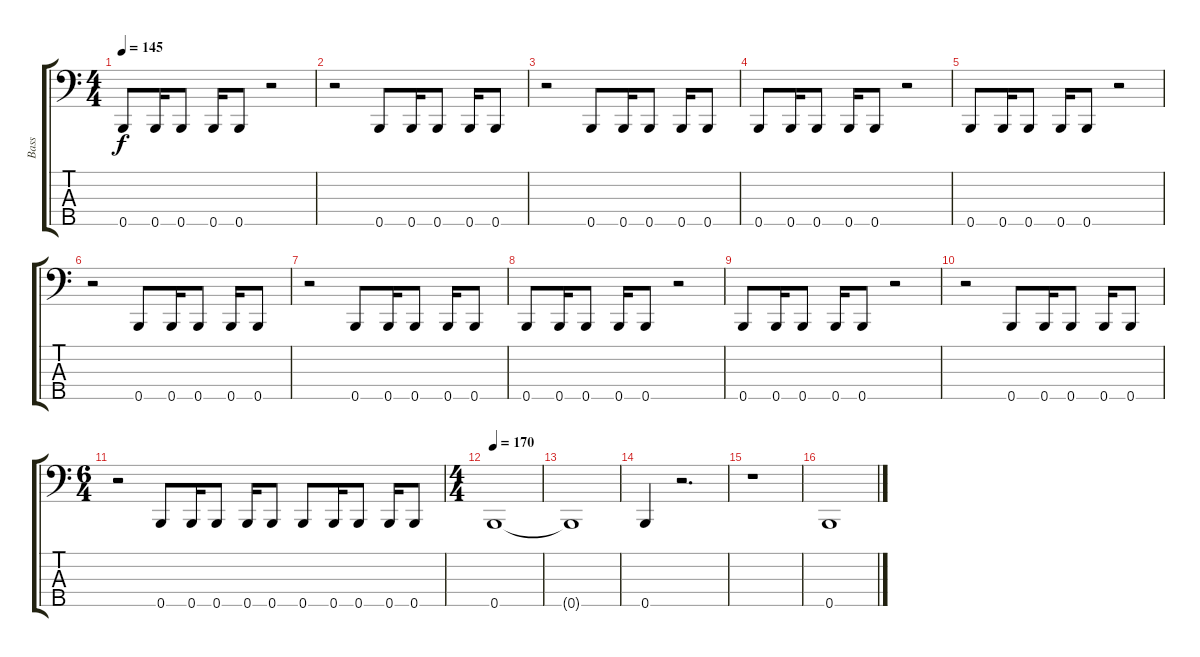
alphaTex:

\track ("Bass" "Bass") {instrument electricbassfinger}
\staff {score tabs}
\tuning (G2 D2 A1 E1 B0) {hide}
\ts (4 4)
\tempo 145
\clef f4
\ks c
0.5.8{dy f} 0.5.16 0.5.8 0.5.16 0.5.8 r.2 |
r.2 0.5.8 0.5.16 0.5.8 0.5.16 0.5.8 |
r.2 0.5.8 0.5.16 0.5.8 0.5.16 0.5.8 |
0.5.8 0.5.16 0.5.8 0.5.16 0.5.8 r.2 |
0.5.8 0.5.16 0.5.8 0.5.16 0.5.8 r.2 |
r.2 0.5.8 0.5.16 0.5.8 0.5.16 0.5.8 |
r.2 0.5.8 0.5.16 0.5.8 0.5.16 0.5.8 |
0.5.8 0.5.16 0.5.8 0.5.16 0.5.8 r.2 |
0.5.8 0.5.16 0.5.8 0.5.16 0.5.8 r.2 |
r.2 0.5.8 0.5.16 0.5.8 0.5.16 0.5.8 |
\ts (6 4)
r.2 0.5.8 0.5.16 0.5.8 0.5.16 0.5.8 0.5.8 0.5.16 0.5.8 0.5.16 0.5.8 |
\ts (4 4)
\tempo 170
0.5.1 |
0.5{t}.1 |
0.5.4 r.2{d} |
r.1 |
0.5.1
